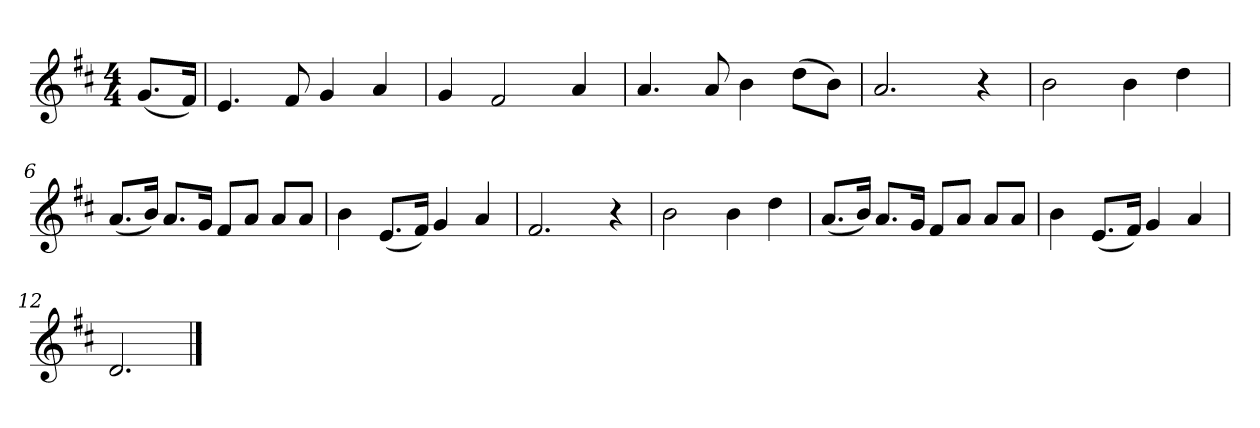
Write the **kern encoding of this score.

**kern
*part1
*staff1
*k[f#c#]
*M4/4
*MM120
=
(8.gL
16f#Jk)
=1
4.e
8f#
4g
4a
=2
4g
2f#
4a
=3
4.a
8a
4b
(8ddL
8bJ)
=4
2.a
4r
=5
2b
4b
4dd
=6
(8.aL
16bJk)
8.aL
16gJk
8f#L
8aJ
8aL
8aJ
=7
4b
(8.eL
16f#Jk)
4g
4a
=8
2.f#
4r
=9
2b
4b
4dd
=10
(8.aL
16bJk)
8.aL
16gJk
8f#L
8aJ
8aL
8aJ
=11
4b
(8.eL
16f#Jk)
4g
4a
=12
2.d
==
*-
